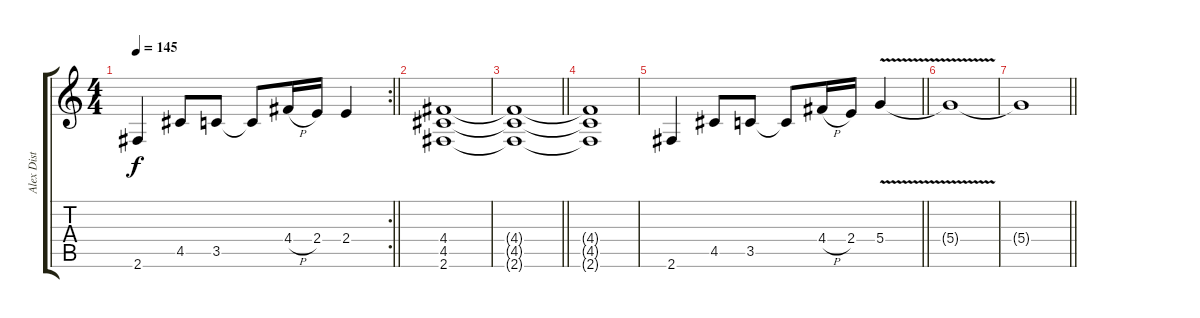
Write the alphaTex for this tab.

\track ("Alex Dist" "Alex Dist") {instrument distortionguitar}
\staff {score tabs}
\tuning (E4 B3 G3 D3 A2 E2) {hide}
\rc 2
\ts (4 4)
\tempo 145
\clef g2
\barLineRight lightlight
\ks c
2.6.4{dy f} 4.5.8 3.5.8 3.5{t}.8 4.4{h}.16 2.4.16 2.4.4 |
(4.4 4.5 2.6).1 |
\barLineRight lightlight
(4.4{t} 4.5{t} 2.6{t}).1 |
(4.4{t} 4.5{t} 2.6{t}).1 |
\barLineRight lightlight
2.6.4 4.5.8 3.5.8 3.5{t}.8 4.4{h}.16 2.4.16 5.4{v}.4 |
5.4{t}.1 |
\barLineRight lightlight
5.4{t}.1
